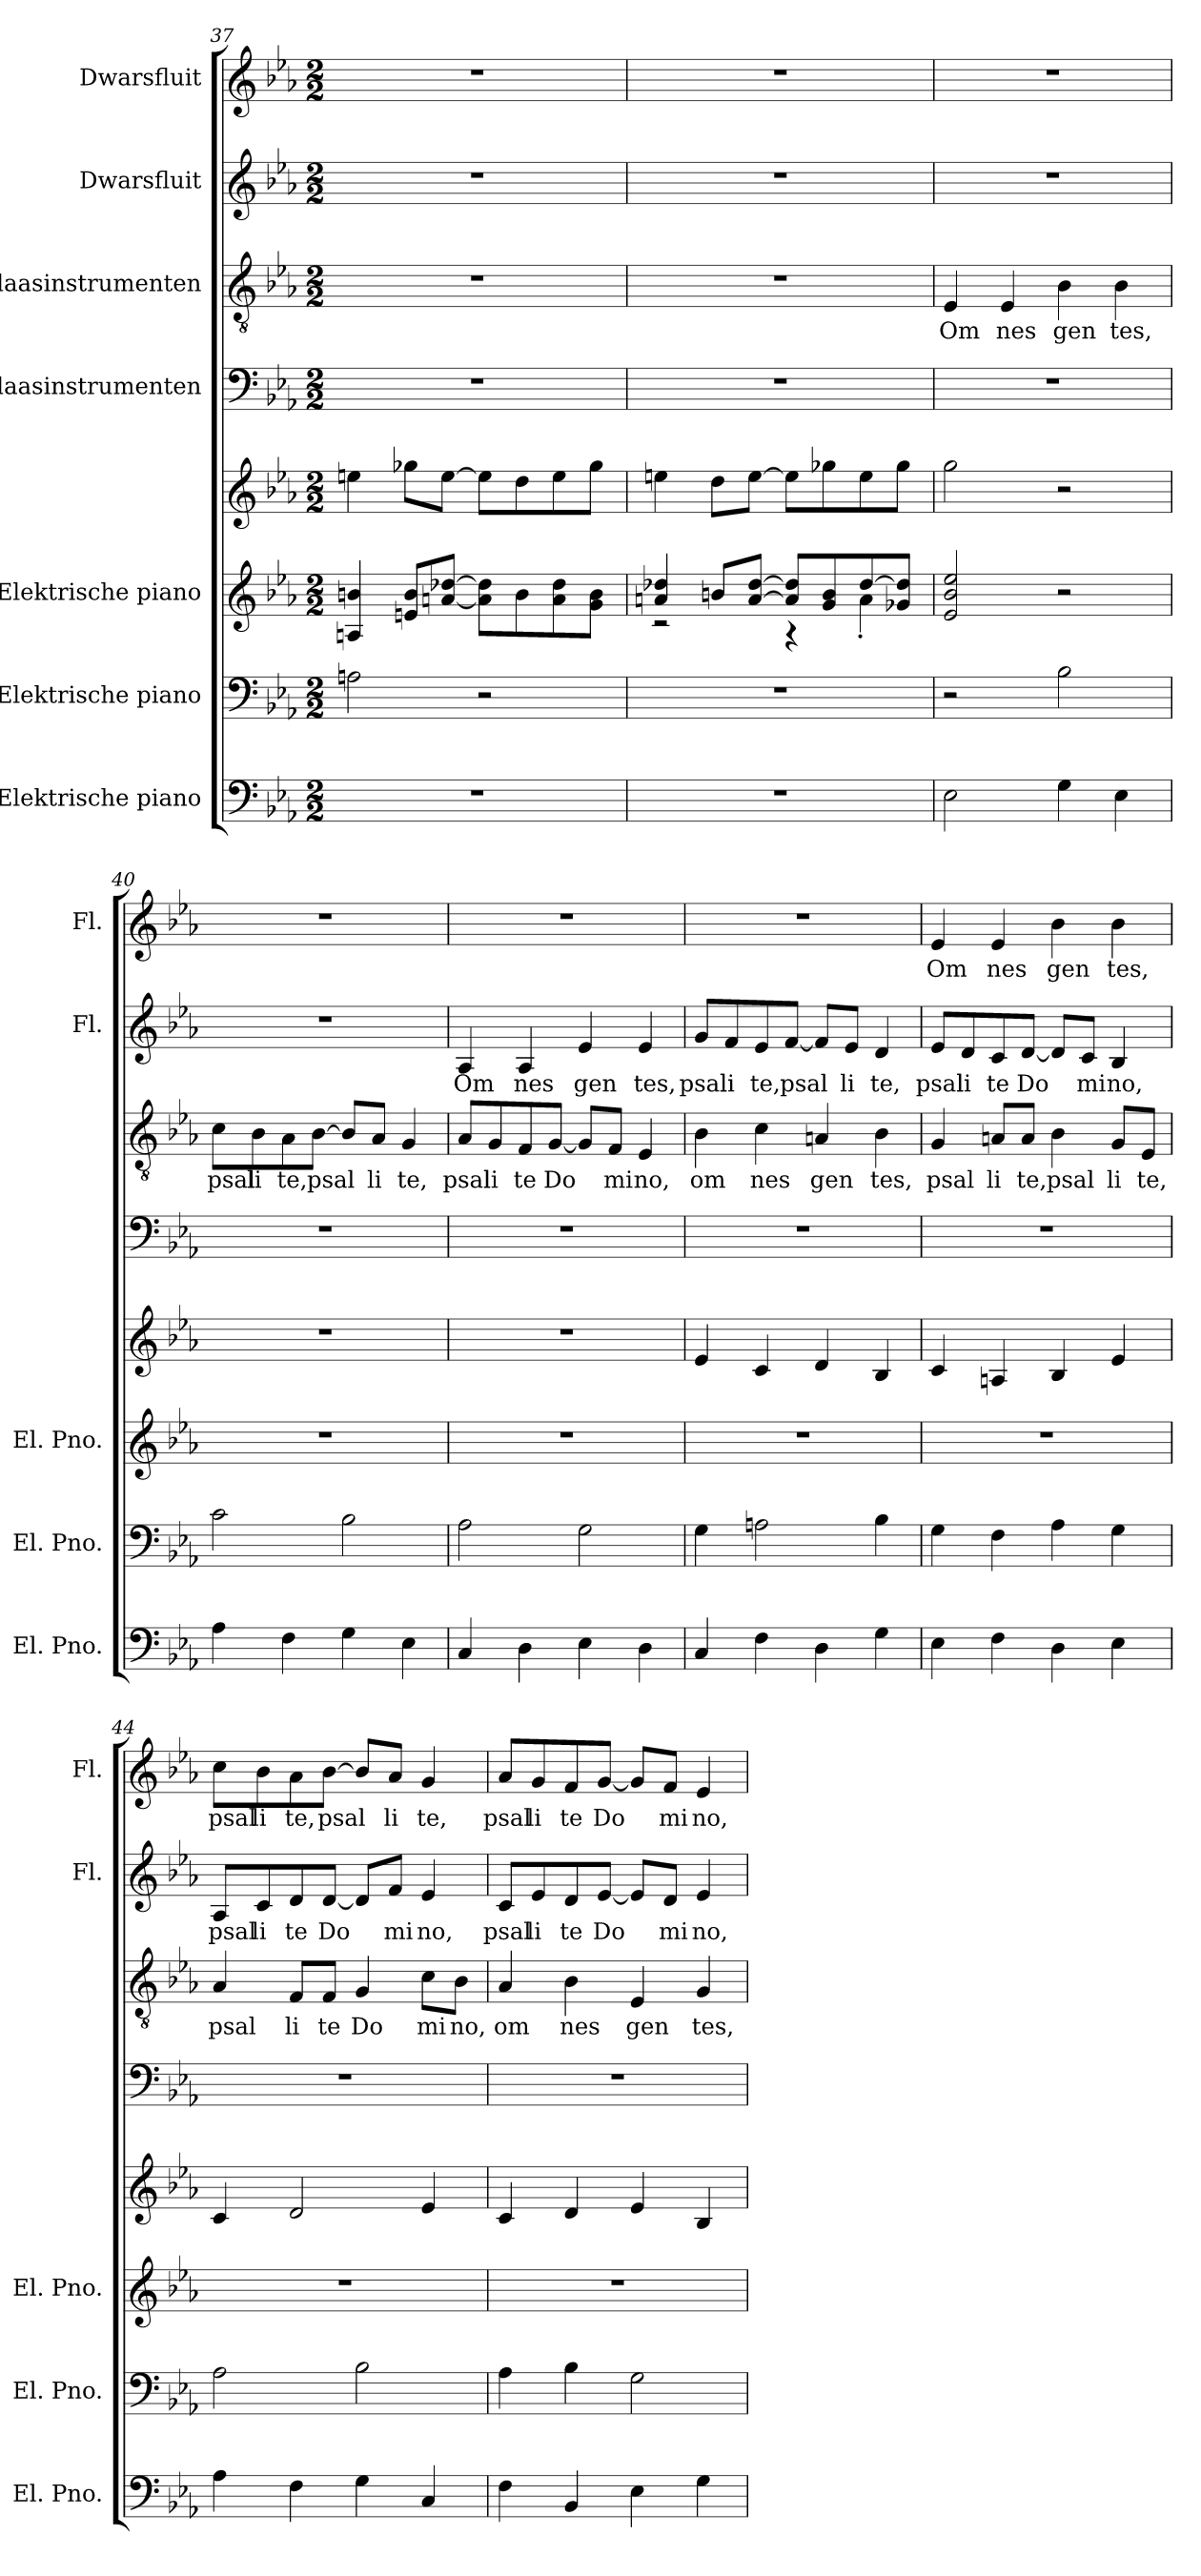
**kern	**kern	**kern	**kern	**kern	**kern	**text	**kern	**text	**kern	**text
*part7	*part6	*part5	*part5	*part4	*part3	*part3	*part2	*part2	*part1	*part1
*staff8	*staff7	*staff6	*staff5	*staff4	*staff3	*staff3	*staff2	*staff2	*staff1	*staff1
*I"Elektrische piano	*I"Elektrische piano	*I"Elektrische piano	*	*I"Blaasinstrumenten	*I"Blaasinstrumenten	*	*I"Dwarsfluit	*	*I"Dwarsfluit	*
*I'El. Pno.	*I'El. Pno.	*I'El. Pno.	*	*	*	*	*I'Fl.	*	*I'Fl.	*
!!LO:PB:g=z
*clefF4	*clefF4	*clefG2	*clefG2	*clefF4	*clefGv2	*	*clefG2	*	*clefG2	*
*k[b-e-a-]	*k[b-e-a-]	*k[b-e-a-]	*k[b-e-a-]	*k[b-e-a-]	*k[b-e-a-]	*	*k[b-e-a-]	*	*k[b-e-a-]	*
*M2/2	*M2/2	*M2/2	*M2/2	*M2/2	*M2/2	*	*M2/2	*	*M2/2	*
=37	=37	=37	=37	=37	=37	=37	=37	=37	=37	=37
1r	2An\	4An/ 4bn/	4een\	1r	1r	.	1r	.	1r	.
.	.	8en/ 8b/L	8gg-X\L	.	.	.	.	.	.	.
.	.	[8an/ [8dd-X/J	[8ee\J	.	.	.	.	.	.	.
.	2r	8a\] 8dd-\]L	8ee\L]	.	.	.	.	.	.	.
.	.	8b\	8dd\	.	.	.	.	.	.	.
.	.	8a\ 8dd-\	8ee\	.	.	.	.	.	.	.
.	.	8g\ 8b\J	8gg-\J	.	.	.	.	.	.	.
=38	=38	=38	=38	=38	=38	=38	=38	=38	=38	=38
*	*	*^	*	*	*	*	*	*	*	*
1r	1r	4an/ 4dd-X/	2r	4een\	1r	1r	.	1r	.	1r	.
.	.	8bn/L	.	8dd\L	.	.	.	.	.	.	.
.	.	[8a/ [8dd-/J	.	[8ee\J	.	.	.	.	.	.	.
.	.	8a/] 8dd-/]L	4r	8ee\L]	.	.	.	.	.	.	.
.	.	8g/ 8b/	.	8gg-X\	.	.	.	.	.	.	.
.	.	[8dd-/	4a'\	8ee\	.	.	.	.	.	.	.
.	.	8g-X/ 8dd-/]J	.	8gg-\J	.	.	.	.	.	.	.
*	*	*v	*v	*	*	*	*	*	*	*	*
=39	=39	=39	=39	=39	=39	=39	=39	=39	=39	=39
!	!	!	!	!	!	!LO:LY:b	!	!	!	!
2E-\	2r	2e-/ 2b-/ 2ee-/	2gg\	1r	4E-/	Om	1r	.	1r	.
!	!	!	!	!	!	!LO:LY:b	!	!	!	!
.	.	.	.	.	4E-/	nes	.	.	.	.
!	!	!	!	!	!	!LO:LY:b	!	!	!	!
4G\	2B-\	2r	2r	.	4B-\	gen	.	.	.	.
!	!	!	!	!	!	!LO:LY:b	!	!	!	!
4E-\	.	.	.	.	4B-\	tes,	.	.	.	.
!!LO:PB:g=z
=40	=40	=40	=40	=40	=40	=40	=40	=40	=40	=40
!	!	!	!	!	!	!LO:LY:b	!	!	!	!
4A-\	2c\	1r	1r	1r	8c\L	psal	1r	.	1r	.
!	!	!	!	!	!	!LO:LY:b	!	!	!	!
.	.	.	.	.	8B-\	li	.	.	.	.
!	!	!	!	!	!	!LO:LY:b	!	!	!	!
4F\	.	.	.	.	8A-\	te,	.	.	.	.
!	!	!	!	!	!	!LO:LY:b	!	!	!	!
.	.	.	.	.	[8B-\J	psal	.	.	.	.
4G\	2B-\	.	.	.	8B-/L]	.	.	.	.	.
!	!	!	!	!	!	!LO:LY:b	!	!	!	!
.	.	.	.	.	8A-/J	li	.	.	.	.
!	!	!	!	!	!	!LO:LY:b	!	!	!	!
4E-\	.	.	.	.	4G/	te,	.	.	.	.
=41	=41	=41	=41	=41	=41	=41	=41	=41	=41	=41
!	!	!	!	!	!	!LO:LY:b	!	!LO:LY:b	!	!
4C/	2A-\	1r	1r	1r	8A-/L	psal	4A-/	Om	1r	.
!	!	!	!	!	!	!LO:LY:b	!	!	!	!
.	.	.	.	.	8G/	li	.	.	.	.
!	!	!	!	!	!	!LO:LY:b	!	!LO:LY:b	!	!
4D\	.	.	.	.	8F/	te	4A-/	nes	.	.
!	!	!	!	!	!	!LO:LY:b	!	!	!	!
.	.	.	.	.	[8G/J	Do	.	.	.	.
!	!	!	!	!	!	!	!	!LO:LY:b	!	!
4E-\	2G\	.	.	.	8G/L]	.	4e-/	gen	.	.
!	!	!	!	!	!	!LO:LY:b	!	!	!	!
.	.	.	.	.	8F/J	mi	.	.	.	.
!	!	!	!	!	!	!LO:LY:b	!	!LO:LY:b	!	!
4D\	.	.	.	.	4E-/	no,	4e-/	tes,	.	.
=42	=42	=42	=42	=42	=42	=42	=42	=42	=42	=42
!	!	!	!	!	!	!LO:LY:b	!	!LO:LY:b	!	!
4C/	4G\	1r	4e-/	1r	4B-\	om	8g/L	psal	1r	.
!	!	!	!	!	!	!	!	!LO:LY:b	!	!
.	.	.	.	.	.	.	8f/	li	.	.
!	!	!	!	!	!	!LO:LY:b	!	!LO:LY:b	!	!
4F\	2An\	.	4c/	.	4c\	nes	8e-/	te,	.	.
!	!	!	!	!	!	!	!	!LO:LY:b	!	!
.	.	.	.	.	.	.	[8f/J	psal	.	.
!	!	!	!	!	!	!LO:LY:b	!	!	!	!
4D\	.	.	4d/	.	4An/	gen	8f/L]	.	.	.
!	!	!	!	!	!	!	!	!LO:LY:b	!	!
.	.	.	.	.	.	.	8e-/J	li	.	.
!	!	!	!	!	!	!LO:LY:b	!	!LO:LY:b	!	!
4G\	4B-\	.	4B-/	.	4B-\	tes,	4d/	te,	.	.
!!LO:PB:g=z
=43	=43	=43	=43	=43	=43	=43	=43	=43	=43	=43
!	!	!	!	!	!	!LO:LY:b	!	!LO:LY:b	!	!LO:LY:b
4E-\	4G\	1r	4c/	1r	4G/	psal	8e-/L	psal	4e-/	Om
!	!	!	!	!	!	!	!	!LO:LY:b	!	!
.	.	.	.	.	.	.	8d/	li	.	.
!	!	!	!	!	!	!LO:LY:b	!	!LO:LY:b	!	!LO:LY:b
4F\	4F\	.	4An/	.	8An/L	li	8c/	te	4e-/	nes
!	!	!	!	!	!	!LO:LY:b	!	!LO:LY:b	!	!
.	.	.	.	.	8A/J	te,	[8d/J	Do	.	.
!	!	!	!	!	!	!LO:LY:b	!	!	!	!LO:LY:b
4D\	4A-\	.	4B-/	.	4B-\	psal	8d/L]	.	4b-\	gen
!	!	!	!	!	!	!	!	!LO:LY:b	!	!
.	.	.	.	.	.	.	8c/J	mi	.	.
!	!	!	!	!	!	!LO:LY:b	!	!LO:LY:b	!	!LO:LY:b
4E-\	4G\	.	4e-/	.	8G/L	li	4B-/	no,	4b-\	tes,
!	!	!	!	!	!	!LO:LY:b	!	!	!	!
.	.	.	.	.	8E-/J	te,	.	.	.	.
=44	=44	=44	=44	=44	=44	=44	=44	=44	=44	=44
!	!	!	!	!	!	!LO:LY:b	!	!LO:LY:b	!	!LO:LY:b
4A-\	2A-\	1r	4c/	1r	4A-/	psal	8A-/L	psal	8cc\L	psal
!	!	!	!	!	!	!	!	!LO:LY:b	!	!LO:LY:b
.	.	.	.	.	.	.	8c/	li	8b-\	li
!	!	!	!	!	!	!LO:LY:b	!	!LO:LY:b	!	!LO:LY:b
4F\	.	.	2d/	.	8F/L	li	8d/	te	8a-\	te,
!	!	!	!	!	!	!LO:LY:b	!	!LO:LY:b	!	!LO:LY:b
.	.	.	.	.	8F/J	te	[8d/J	Do	[8b-\J	psal
!	!	!	!	!	!	!LO:LY:b	!	!	!	!
4G\	2B-\	.	.	.	4G/	Do	8d/L]	.	8b-/L]	.
!	!	!	!	!	!	!	!	!LO:LY:b	!	!LO:LY:b
.	.	.	.	.	.	.	8f/J	mi	8a-/J	li
!	!	!	!	!	!	!LO:LY:b	!	!LO:LY:b	!	!LO:LY:b
4C/	.	.	4e-/	.	8c\L	mi	4e-/	no,	4g/	te,
!	!	!	!	!	!	!LO:LY:b	!	!	!	!
.	.	.	.	.	8B-\J	no,	.	.	.	.
=45	=45	=45	=45	=45	=45	=45	=45	=45	=45	=45
!	!	!	!	!	!	!LO:LY:b	!	!LO:LY:b	!	!LO:LY:b
4F\	4A-\	1r	4c/	1r	4A-/	om	8c/L	psal	8a-/L	psal
!	!	!	!	!	!	!	!	!LO:LY:b	!	!LO:LY:b
.	.	.	.	.	.	.	8e-/	li	8g/	li
!	!	!	!	!	!	!LO:LY:b	!	!LO:LY:b	!	!LO:LY:b
4BB-/	4B-\	.	4d/	.	4B-\	nes	8d/	te	8f/	te
!	!	!	!	!	!	!	!	!LO:LY:b	!	!LO:LY:b
.	.	.	.	.	.	.	[8e-/J	Do	[8g/J	Do
!	!	!	!	!	!	!LO:LY:b	!	!	!	!
4E-\	2G\	.	4e-/	.	4E-/	gen	8e-/L]	.	8g/L]	.
!	!	!	!	!	!	!	!	!LO:LY:b	!	!LO:LY:b
.	.	.	.	.	.	.	8d/J	mi	8f/J	mi
!	!	!	!	!	!	!LO:LY:b	!	!LO:LY:b	!	!LO:LY:b
4G\	.	.	4B-/	.	4G/	tes,	4e-/	no,	4e-/	no,
=	=	=	=	=	=	=	=	=	=	=
*-	*-	*-	*-	*-	*-	*-	*-	*-	*-	*-
